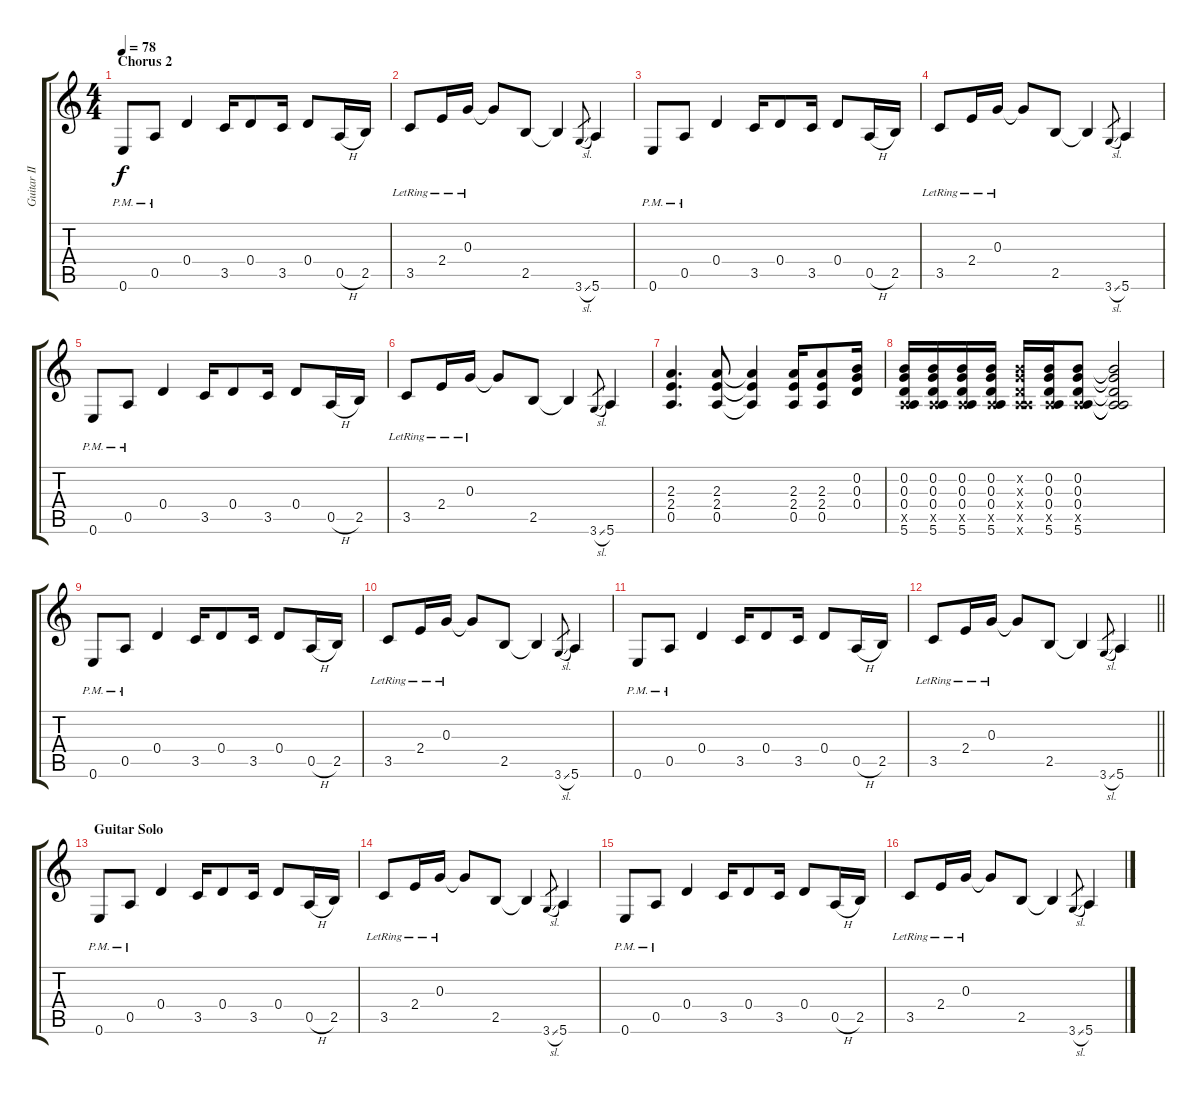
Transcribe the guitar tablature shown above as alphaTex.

\track ("Guitar II" "Guitar II") {instrument electricguitarclean}
\staff {score tabs}
\tuning (E4 B3 G3 D3 A2 E2) {hide}
\ts (4 4)
\section ("" "Chorus 2")
\tempo 78
\clef g2
\ks c
0.6{pm}.8{dy f} 0.5{pm}.8 0.4.4 3.5.16 0.4.8 3.5.16 0.4.8 0.5{h}.16 2.5.16 |
3.5{lr}.8 2.4{lr}.16 0.3{lr}.16 0.3{t}.8 2.5.8 2.5{t}.4 3.6{sl}.8{gr} 5.6.4 |
0.6{pm}.8 0.5{pm}.8 0.4.4 3.5.16 0.4.8 3.5.16 0.4.8 0.5{h}.16 2.5.16 |
3.5{lr}.8 2.4{lr}.16 0.3{lr}.16 0.3{t}.8 2.5.8 2.5{t}.4 3.6{sl}.8{gr} 5.6.4 |
0.6{pm}.8 0.5{pm}.8 0.4.4 3.5.16 0.4.8 3.5.16 0.4.8 0.5{h}.16 2.5.16 |
3.5{lr}.8 2.4{lr}.16 0.3{lr}.16 0.3{t}.8 2.5.8 2.5{t}.4 3.6{sl}.8{gr} 5.6.4 |
(2.3 2.4 0.5).4{d} (2.3 2.4 0.5).8 (2.3{t} 2.4{t} 0.5{t}).4 (2.3 2.4 0.5).16 (2.3 2.4 0.5).8 (0.2 0.3 0.4).16 |
(0.2 0.3 0.4 0.5{x} 5.6).16 (0.2 0.3 0.4 0.5{x} 5.6).16 (0.2 0.3 0.4 0.5{x} 5.6).16 (0.2 0.3 0.4 0.5{x} 5.6).16 (0.2{x} 0.3{x} 0.4{x} 0.5{x} 5.6{x}).16 (0.2 0.3 0.4 0.5{x} 5.6).16 (0.2 0.3 0.4 0.5{x} 5.6).8 (0.2{t} 0.3{t} 0.4{t} 0.5{t} 5.6{t}).2 |
0.6{pm}.8 0.5{pm}.8 0.4.4 3.5.16 0.4.8 3.5.16 0.4.8 0.5{h}.16 2.5.16 |
3.5{lr}.8 2.4{lr}.16 0.3{lr}.16 0.3{t}.8 2.5.8 2.5{t}.4 3.6{sl}.8{gr} 5.6.4 |
0.6{pm}.8 0.5{pm}.8 0.4.4 3.5.16 0.4.8 3.5.16 0.4.8 0.5{h}.16 2.5.16 |
\barLineRight lightlight
3.5{lr}.8 2.4{lr}.16 0.3{lr}.16 0.3{t}.8 2.5.8 2.5{t}.4 3.6{sl}.8{gr} 5.6.4 |
\section ("" "Guitar Solo")
0.6{pm}.8 0.5{pm}.8 0.4.4 3.5.16 0.4.8 3.5.16 0.4.8 0.5{h}.16 2.5.16 |
3.5{lr}.8 2.4{lr}.16 0.3{lr}.16 0.3{t}.8 2.5.8 2.5{t}.4 3.6{sl}.8{gr} 5.6.4 |
0.6{pm}.8 0.5{pm}.8 0.4.4 3.5.16 0.4.8 3.5.16 0.4.8 0.5{h}.16 2.5.16 |
3.5{lr}.8 2.4{lr}.16 0.3{lr}.16 0.3{t}.8 2.5.8 2.5{t}.4 3.6{sl}.8{gr} 5.6.4
